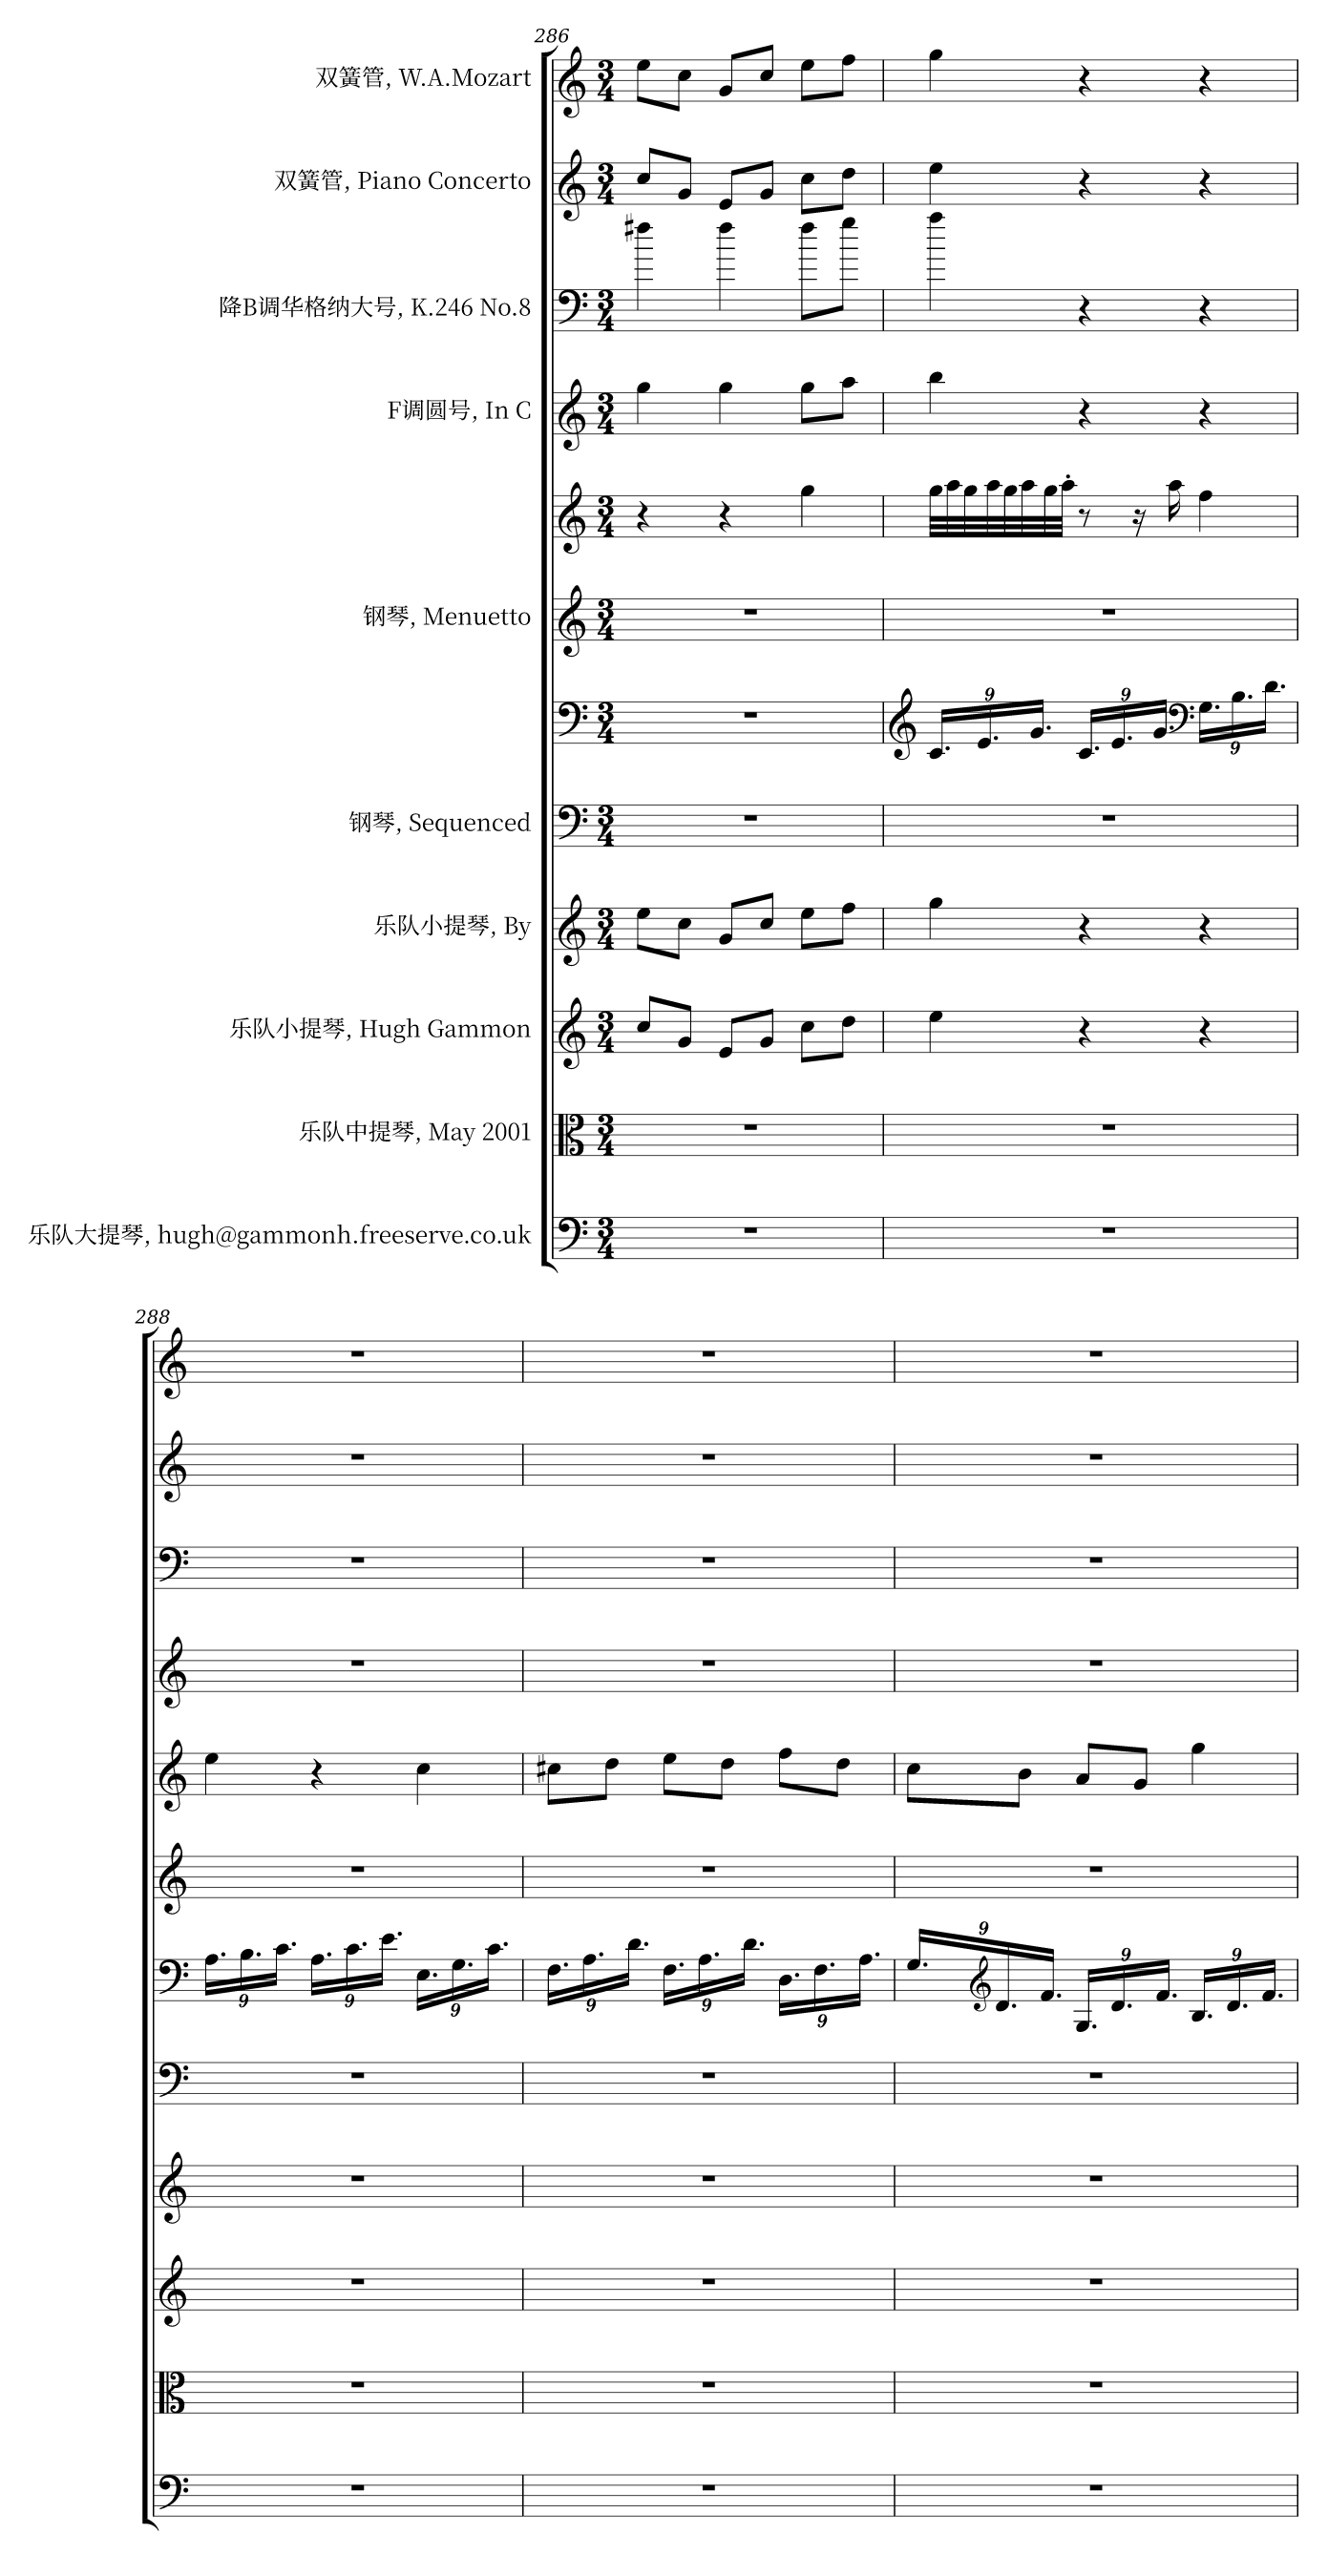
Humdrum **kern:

**kern	**kern	**kern	**kern	**kern	**kern	**kern	**kern	**kern	**kern	**kern	**kern
*part10	*part9	*part8	*part7	*part6	*part6	*part5	*part5	*part4	*part3	*part2	*part1
*staff12	*staff11	*staff10	*staff9	*staff8	*staff7	*staff6	*staff5	*staff4	*staff3	*staff2	*staff1
*I"乐队大提琴, hugh@gammonh.freeserve.co.uk	*I"乐队中提琴, May 2001	*I"乐队小提琴, Hugh Gammon	*I"乐队小提琴,         By	*I"钢琴, Sequenced	*	*I"钢琴, Menuetto	*	*I"F调圆号, In C	*I"降B调华格纳大号, K.246 No.8	*I"双簧管, Piano Concerto	*I"双簧管, W.A.Mozart
*clefF4	*clefC3	*clefG2	*clefG2	*clefF4	*clefF4	*clefG2	*clefG2	*clefG2	*clefF4	*clefG2	*clefG2
*	*	*	*	*	*	*	*	*ITrd4c7	*ITrd1c2	*	*
*k[]	*k[]	*k[]	*k[]	*k[]	*k[]	*k[]	*k[]	*k[b-]	*k[b-e-]	*k[]	*k[]
*M3/4	*M3/4	*M3/4	*M3/4	*M3/4	*M3/4	*M3/4	*M3/4	*M3/4	*M3/4	*M3/4	*M3/4
=286	=286	=286	=286	=286	=286	=286	=286	=286	=286	=286	=286
2.r	2.r	8cc/L	8ee\L	2.r	2.r	2.r	4r	4cc\	4een\	8cc/L	8ee\L
.	.	8g/J	8cc\J	.	.	.	.	.	.	8g/J	8cc\J
.	.	8e/L	8g/L	.	.	.	4r	4cc\	4ee\	8e/L	8g/L
.	.	8g/J	8cc/J	.	.	.	.	.	.	8g/J	8cc/J
.	.	8cc\L	8ee\L	.	.	.	4gg\	8cc\L	8ee\L	8cc\L	8ee\L
.	.	8dd\J	8ff\J	.	.	.	.	8dd\J	8ff\J	8dd\J	8ff\J
!!LO:PB:g=z
=287	=287	=287	=287	=287	=287	=287	=287	=287	=287	=287	=287
*	*	*	*	*	*clefG2	*	*	*	*	*	*
*	*	*	*	*	*Xbrackettup	*	*	*	*	*	*
2.r	2.r	4ee\	4gg\	2.r	18.c/LL	2.r	32gg\LLL	4ee\	4gg\	4ee\	4gg\
.	.	.	.	.	.	.	32aa\	.	.	.	.
.	.	.	.	.	.	.	32gg\	.	.	.	.
.	.	.	.	.	18.e/	.	.	.	.	.	.
.	.	.	.	.	.	.	32aa\	.	.	.	.
.	.	.	.	.	.	.	32gg\	.	.	.	.
.	.	.	.	.	.	.	32aa\	.	.	.	.
.	.	.	.	.	18.g/JJ	.	.	.	.	.	.
.	.	.	.	.	.	.	32gg\	.	.	.	.
.	.	.	.	.	.	.	32aa'\JJJ	.	.	.	.
.	.	4r	4r	.	18.c/LL	.	8r	4r	4r	4r	4r
.	.	.	.	.	18.e/	.	.	.	.	.	.
.	.	.	.	.	.	.	16r	.	.	.	.
.	.	.	.	.	18.g/JJ	.	.	.	.	.	.
.	.	.	.	.	.	.	16aa\	.	.	.	.
*	*	*	*	*	*clefF4	*	*	*	*	*	*
.	.	4r	4r	.	18.G\LL	.	4ff\	4r	4r	4r	4r
.	.	.	.	.	18.B\	.	.	.	.	.	.
.	.	.	.	.	18.d\JJ	.	.	.	.	.	.
=288	=288	=288	=288	=288	=288	=288	=288	=288	=288	=288	=288
2.r	2.r	2.r	2.r	2.r	18.A\LL	2.r	4ee\	2.r	2.r	2.r	2.r
.	.	.	.	.	18.B\	.	.	.	.	.	.
.	.	.	.	.	18.c\JJ	.	.	.	.	.	.
.	.	.	.	.	18.A\LL	.	4r	.	.	.	.
.	.	.	.	.	18.c\	.	.	.	.	.	.
.	.	.	.	.	18.e\JJ	.	.	.	.	.	.
.	.	.	.	.	18.E\LL	.	4cc\	.	.	.	.
.	.	.	.	.	18.G\	.	.	.	.	.	.
.	.	.	.	.	18.c\JJ	.	.	.	.	.	.
!!LO:PB:g=z
=289	=289	=289	=289	=289	=289	=289	=289	=289	=289	=289	=289
2.r	2.r	2.r	2.r	2.r	18.F\LL	2.r	8cc#X\L	2.r	2.r	2.r	2.r
.	.	.	.	.	18.A\	.	.	.	.	.	.
.	.	.	.	.	.	.	8dd\J	.	.	.	.
.	.	.	.	.	18.d\JJ	.	.	.	.	.	.
.	.	.	.	.	18.F\LL	.	8ee\L	.	.	.	.
.	.	.	.	.	18.A\	.	.	.	.	.	.
.	.	.	.	.	.	.	8dd\J	.	.	.	.
.	.	.	.	.	18.d\JJ	.	.	.	.	.	.
.	.	.	.	.	18.D\LL	.	8ff\L	.	.	.	.
.	.	.	.	.	18.F\	.	.	.	.	.	.
.	.	.	.	.	.	.	8dd\J	.	.	.	.
.	.	.	.	.	18.A\JJ	.	.	.	.	.	.
=290	=290	=290	=290	=290	=290	=290	=290	=290	=290	=290	=290
2.r	2.r	2.r	2.r	2.r	18.G/LL	2.r	8cc\L	2.r	2.r	2.r	2.r
*	*	*	*	*	*clefG2	*	*	*	*	*	*
.	.	.	.	.	18.d/	.	.	.	.	.	.
.	.	.	.	.	.	.	8b\J	.	.	.	.
.	.	.	.	.	18.f/JJ	.	.	.	.	.	.
.	.	.	.	.	18.G/LL	.	8a/L	.	.	.	.
.	.	.	.	.	18.d/	.	.	.	.	.	.
.	.	.	.	.	.	.	8g/J	.	.	.	.
.	.	.	.	.	18.f/JJ	.	.	.	.	.	.
.	.	.	.	.	18.B/LL	.	4gg\	.	.	.	.
.	.	.	.	.	18.d/	.	.	.	.	.	.
.	.	.	.	.	18.f/JJ	.	.	.	.	.	.
=	=	=	=	=	=	=	=	=	=	=	=
*-	*-	*-	*-	*-	*-	*-	*-	*-	*-	*-	*-
